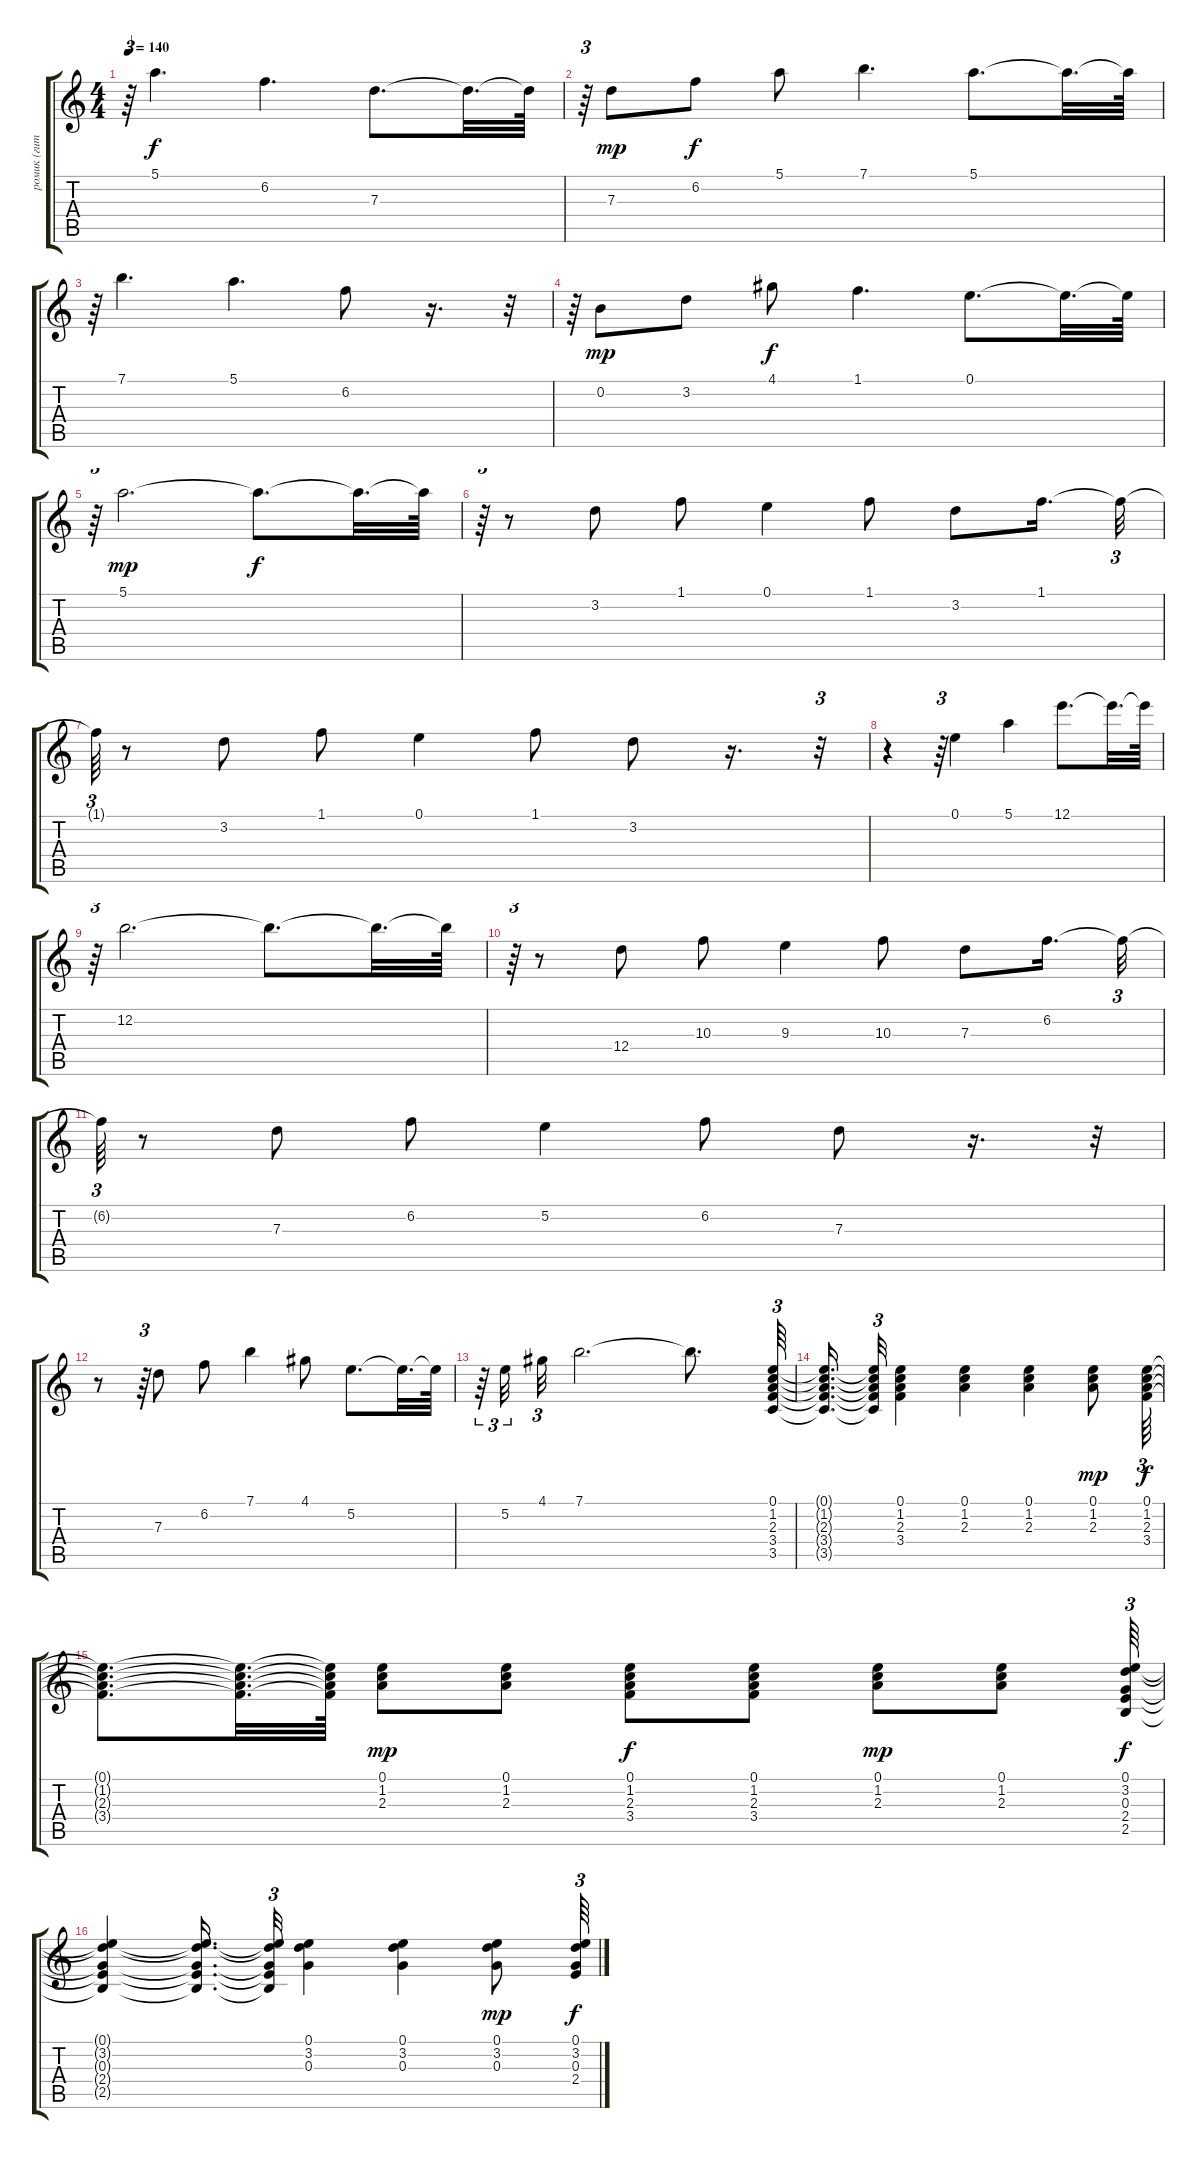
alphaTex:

\track ("ромик (гитара)" "ромик (гит") {instrument electricguitarjazz}
\staff {score tabs}
\tuning (E4 B3 G3 D3 A2 E2) {hide}
\ts (4 4)
\tempo 140
\clef g2
\ks c
r.64{tu (3 2) dy f} 5.1.4{d} 6.2.4{d} 7.3.8{d} 7.3{t}.32{d} 7.3{t}.64 |
r.64{tu (3 2)} 7.3.8{dy mp} 6.2.8{dy f} 5.1.8 7.1.4{d} 5.1.8{d} 5.1{t}.32{d} 5.1{t}.64 |
r.64{tu (3 2)} 7.1.4{d} 5.1.4{d} 6.2.8 r.16{d} r.32{tu (3 2)} |
r.64{tu (3 2)} 0.2.8{dy mp} 3.2.8 4.1.8{dy f} 1.1.4{d} 0.1.8{d} 0.1{t}.32{d} 0.1{t}.64 |
r.64{tu (3 2)} 5.1.2{d dy mp} 5.1{t}.8{d dy f} 5.1{t}.32{d} 5.1{t}.64 |
r.64{tu (3 2)} r.8 3.2.8 1.1.8 0.1.4 1.1.8 3.2.8 1.1.16{d} 1.1{t}.32{tu (3 2)} |
1.1{t}.64{tu (3 2)} r.8 3.2.8 1.1.8 0.1.4 1.1.8 3.2.8 r.16{d} r.32{tu (3 2)} |
r.4 r.64{tu (3 2)} 0.1.4 5.1.4 12.1.8{d} 12.1{t}.32{d} 12.1{t}.64 |
r.64{tu (3 2)} 12.2.2{d} 12.2{t}.8{d} 12.2{t}.32{d} 12.2{t}.64 |
r.64{tu (3 2)} r.8 12.4.8 10.3.8 9.3.4 10.3.8 7.3.8 6.2.16{d} 6.2{t}.32{tu (3 2)} |
6.2{t}.64{tu (3 2)} r.8 7.3.8 6.2.8 5.2.4 6.2.8 7.3.8 r.16{d} r.32{tu (3 2)} |
r.8 r.64{tu (3 2)} 7.3.8 6.2.8 7.1.4 4.1.8 5.2.8{d} 5.2{t}.32{d} 5.2{t}.64 |
r.64{tu (3 2)} 5.2.32{tu (3 2)} 4.1.32{tu (3 2)} 7.1.2{d} 7.1{t}.8{d} (0.1 1.2 2.3 3.4 3.5).64{tu (3 2)} |
(0.1{t} 1.2{t} 2.3{t} 3.4{t} 3.5{t}).16{d} (0.1{t} 1.2{t} 2.3{t} 3.4{t} 3.5{t}).32{tu (3 2)} (0.1 1.2 2.3 3.4).4 (0.1 1.2 2.3).4 (0.1 1.2 2.3).4 (0.1 1.2 2.3).8{dy mp} (0.1 1.2 2.3 3.4).64{tu (3 2) dy f} |
(0.1{t} 1.2{t} 2.3{t} 3.4{t}).8{d} (0.1{t} 1.2{t} 2.3{t} 3.4{t}).32{d} (0.1{t} 1.2{t} 2.3{t} 3.4{t}).64 (0.1 1.2 2.3).8{dy mp} (0.1 1.2 2.3).8 (0.1 1.2 2.3 3.4).8{dy f} (0.1 1.2 2.3 3.4).8 (0.1 1.2 2.3).8{dy mp} (0.1 1.2 2.3).8 (0.1 3.2 0.3 2.4 2.5).64{tu (3 2) dy f} |
(0.1{t} 3.2{t} 0.3{t} 2.4{t} 2.5{t}).4 (0.1{t} 3.2{t} 0.3{t} 2.4{t} 2.5{t}).16{d} (0.1{t} 3.2{t} 0.3{t} 2.4{t} 2.5{t}).32{tu (3 2)} (0.1 3.2 0.3).4 (0.1 3.2 0.3).4 (0.1 3.2 0.3).8{dy mp} (0.1 3.2 0.3 2.4).64{tu (3 2) dy f}
